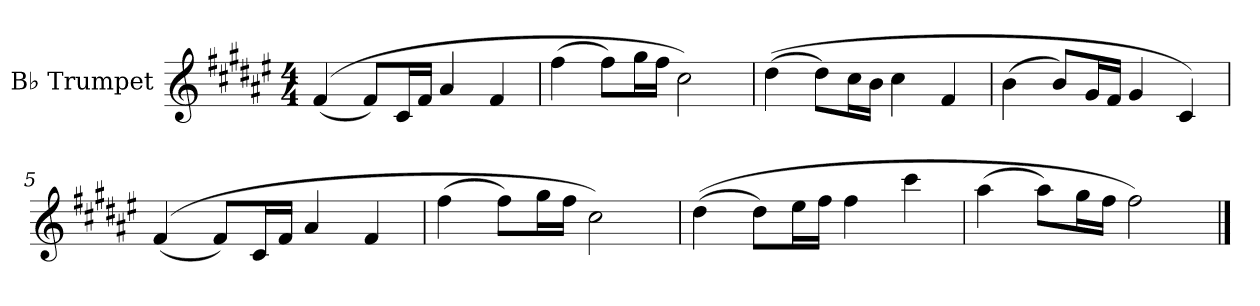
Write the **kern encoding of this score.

**kern
*part1
*staff1
*I"B♭ Trumpet
*I'B♭ Tpt.
*clefG2
*ITrd1c2
*k[f#c#g#d#]
*M4/4
*MM74
=1
(<(>4e/
8e/L)
16B/L
16e/JJ
4g#/
4e/
=2
(>4ee\
8ee\L)
16ff#\L
16ee\JJ
2b\)
=3
(>(>4cc#\
8cc#\L)
16b\L
16a\JJ
4b\
4e/
=4
(>4a\
8a/L)
16f#/L
16e/JJ
4f#/
4B/)
=5
(<(>4e/
8e/L)
16B/L
16e/JJ
4g#/
4e/
=6
(>4ee\
8ee\L)
16ff#\L
16ee\JJ
2b\)
=7
(>(>4cc#\
8cc#\L)
16dd#\L
16ee\JJ
4ee\
4bb\
=8
(>4gg#\
8gg#\L)
16ff#\L
16ee\JJ
2ee\)
==
*-
